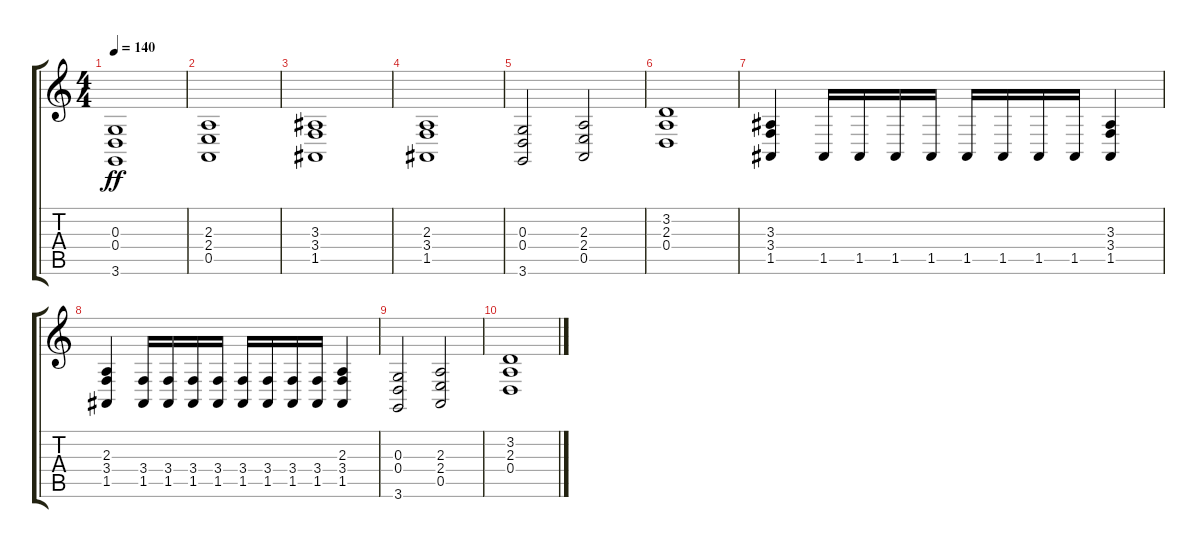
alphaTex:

\track "" {instrument synthstrings1}
\staff {score tabs}
\tuning (E4 B3 G3 D3 A2 E2) {hide}
\ts (4 4)
\tempo 140
\clef g2
\ks c
(0.3 0.4 3.6).1{dy ff} |
(2.3 2.4 0.5).1 |
(3.3 3.4 1.5).1 |
(2.3 3.4 1.5).1 |
(0.3 0.4 3.6).2 (2.3 2.4 0.5).2 |
(3.2 2.3 0.4).1 |
(3.3 3.4 1.5).4 1.5.16 1.5.16 1.5.16 1.5.16 1.5.16 1.5.16 1.5.16 1.5.16 (3.3 3.4 1.5).4 |
(2.3 3.4 1.5).4 (3.4 1.5).16 (3.4 1.5).16 (3.4 1.5).16 (3.4 1.5).16 (3.4 1.5).16 (3.4 1.5).16 (3.4 1.5).16 (3.4 1.5).16 (2.3 3.4 1.5).4 |
(0.3 0.4 3.6).2 (2.3 2.4 0.5).2 |
(3.2 2.3 0.4).1
